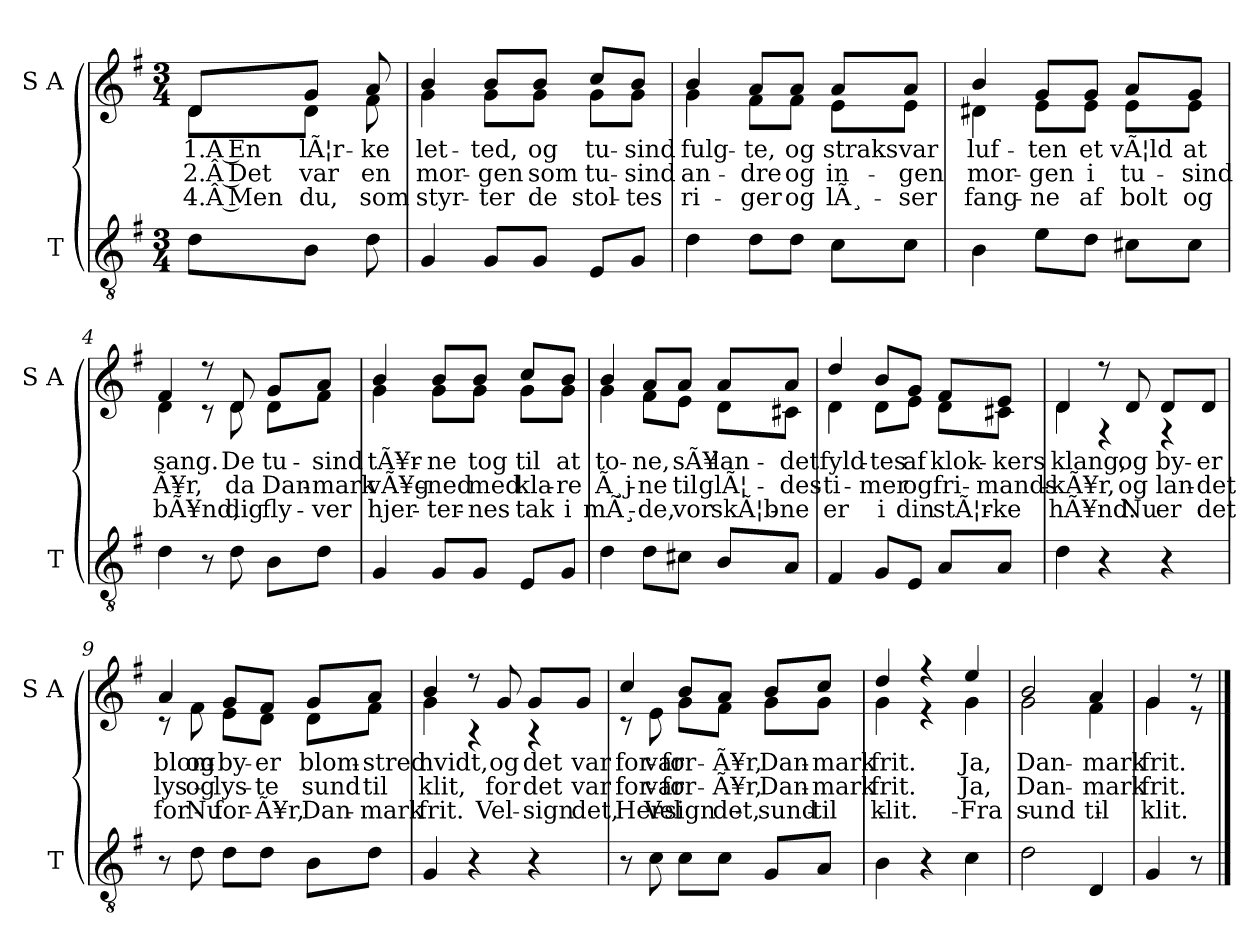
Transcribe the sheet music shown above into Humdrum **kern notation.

**kern	**kern	**text	**text	**text
*part2	*part1	*part1	*part1	*part1
*staff2	*staff1	*staff1	*staff1	*staff1
*I"T	*I"S A	*	*	*
*I'T	*I'S A	*	*	*
*clefGv2	*clefG2	*	*	*
*k[f#]	*k[f#]	*	*	*
*M3/4	*M3/4	*	*	*
=	=	=	=	=
!	!	!LO:LY:a	!LO:LY:a	!LO:LY:a
*	*^	*	*	*
!	!	!	!LO:LY:b	!LO:LY:b	!LO:LY:b
8d\L	8d/L	8d\L	1.Â En	2.Â Det	4.Â Men
!	!	!	!LO:LY:a	!LO:LY:a	!LO:LY:a
!	!	!	!LO:LY:b	!LO:LY:b	!LO:LY:b
8B\J	8g/J	8d\J	lÃ¦r-	var	du,
!	!	!	!LO:LY:a	!LO:LY:a	!LO:LY:a
!	!	!	!LO:LY:b	!LO:LY:b	!LO:LY:b
8d\	8a/	8f#\	-ke	en	som
=1	=1	=1	=1	=1	=1
!	!	!	!LO:LY:a	!LO:LY:a	!LO:LY:a
!	!	!	!LO:LY:b	!LO:LY:b	!LO:LY:b
4G/	4b/	4g\	let-	mor-	styr-
!	!	!	!LO:LY:a	!LO:LY:a	!LO:LY:a
!	!	!	!LO:LY:b	!LO:LY:b	!LO:LY:b
8G/L	8b/L	8g\L	-ted,	-gen	-ter
!	!	!	!LO:LY:a	!LO:LY:a	!LO:LY:a
!	!	!	!LO:LY:b	!LO:LY:b	!LO:LY:b
8G/J	8b/J	8g\J	og	som	de
!	!	!	!LO:LY:a	!LO:LY:a	!LO:LY:a
!	!	!	!LO:LY:b	!LO:LY:b	!LO:LY:b
8E/L	8cc/L	8g\L	tu-	tu-	stol-
!	!	!	!LO:LY:a	!LO:LY:a	!LO:LY:a
!	!	!	!LO:LY:b	!LO:LY:b	!LO:LY:b
8G/J	8b/J	8g\J	-sind	-sind	-tes
=2	=2	=2	=2	=2	=2
!	!	!	!LO:LY:a	!LO:LY:a	!LO:LY:a
!	!	!	!LO:LY:b	!LO:LY:b	!LO:LY:b
4d\	4b/	4g\	fulg-	an-	ri-
!	!	!	!LO:LY:a	!LO:LY:a	!LO:LY:a
!	!	!	!LO:LY:b	!LO:LY:b	!LO:LY:b
8d\L	8a/L	8f#\L	-te,	-dre	-ger
!	!	!	!LO:LY:a	!LO:LY:a	!LO:LY:a
!	!	!	!LO:LY:b	!LO:LY:b	!LO:LY:b
8d\J	8a/J	8f#\J	og	og	og
!	!	!	!LO:LY:a	!LO:LY:a	!LO:LY:a
!	!	!	!LO:LY:b	!LO:LY:b	!LO:LY:b
8c\L	8a/L	8e\L	straks	in-	lÃ¸-
!	!	!	!LO:LY:a	!LO:LY:a	!LO:LY:a
!	!	!	!LO:LY:b	!LO:LY:b	!LO:LY:b
8c\J	8a/J	8e\J	var	-gen	-ser
=3	=3	=3	=3	=3	=3
!	!	!	!LO:LY:a	!LO:LY:a	!LO:LY:a
!	!	!	!LO:LY:b	!LO:LY:b	!LO:LY:b
4B\	4b/	4d#X\	luf-	mor-	fang-
!	!	!	!LO:LY:a	!LO:LY:a	!LO:LY:a
!	!	!	!LO:LY:b	!LO:LY:b	!LO:LY:b
8e\L	8g/L	8e\L	-ten	-gen	-ne
!	!	!	!LO:LY:a	!LO:LY:a	!LO:LY:a
!	!	!	!LO:LY:b	!LO:LY:b	!LO:LY:b
8d\J	8g/J	8e\J	et	i	af
!	!	!	!LO:LY:a	!LO:LY:a	!LO:LY:a
!	!	!	!LO:LY:b	!LO:LY:b	!LO:LY:b
8c#X\L	8a/L	8e\L	vÃ¦ld	tu-	bolt
!	!	!	!LO:LY:a	!LO:LY:a	!LO:LY:a
!	!	!	!LO:LY:b	!LO:LY:b	!LO:LY:b
8c#\J	8g/J	8e\J	at	-sind	og
!!LO:LB:g=z	!!
=4	=4	=4	=4	=4	=4
!	!	!	!LO:LY:a	!LO:LY:a	!LO:LY:a
!	!	!	!LO:LY:b	!LO:LY:b	!LO:LY:b
4d\	4f#/	4d\	sang.	Ã¥r,	bÃ¥nd,
8r	8r	8r	.	.	.
!	!	!	!LO:LY:a	!LO:LY:a	!LO:LY:a
!	!	!	!LO:LY:b	!LO:LY:b	!LO:LY:b
8d\	8d/	8d\	De	da	dig
!	!	!	!LO:LY:a	!LO:LY:a	!LO:LY:a
!	!	!	!LO:LY:b	!LO:LY:b	!LO:LY:b
8B\L	8g/L	8d\L	tu-	Dan-	fly-
!	!	!	!LO:LY:a	!LO:LY:a	!LO:LY:a
!	!	!	!LO:LY:b	!LO:LY:b	!LO:LY:b
8d\J	8a/J	8f#\J	-sind	-mark	-ver
=5	=5	=5	=5	=5	=5
!	!	!	!LO:LY:a	!LO:LY:a	!LO:LY:a
!	!	!	!LO:LY:b	!LO:LY:b	!LO:LY:b
4G/	4b/	4g\	tÃ¥r-	vÃ¥g-	hjer-
!	!	!	!LO:LY:a	!LO:LY:a	!LO:LY:a
!	!	!	!LO:LY:b	!LO:LY:b	!LO:LY:b
8G/L	8b/L	8g\L	-ne	-ned	-ter-
!	!	!	!LO:LY:a	!LO:LY:a	!LO:LY:a
!	!	!	!LO:LY:b	!LO:LY:b	!LO:LY:b
8G/J	8b/J	8g\J	tog	med	-nes
!	!	!	!LO:LY:a	!LO:LY:a	!LO:LY:a
!	!	!	!LO:LY:b	!LO:LY:b	!LO:LY:b
8E/L	8cc/L	8g\L	til	kla-	tak
!	!	!	!LO:LY:a	!LO:LY:a	!LO:LY:a
!	!	!	!LO:LY:b	!LO:LY:b	!LO:LY:b
8G/J	8b/J	8g\J	at	-re	i
=6	=6	=6	=6	=6	=6
!	!	!	!LO:LY:a	!LO:LY:a	!LO:LY:a
!	!	!	!LO:LY:b	!LO:LY:b	!LO:LY:b
4d\	4b/	4g\	to-	Ã¸j-	mÃ¸-
!	!	!	!LO:LY:a	!LO:LY:a	!LO:LY:a
!	!	!	!LO:LY:b	!LO:LY:b	!LO:LY:b
8d\L	8a/L	8f#\L	-ne,	-ne	-de,
!	!	!	!LO:LY:a	!LO:LY:a	!LO:LY:a
!	!	!	!LO:LY:b	!LO:LY:b	!LO:LY:b
8c#X\J	8a/J	8e\J	sÃ¥	til	vor
!	!	!	!LO:LY:a	!LO:LY:a	!LO:LY:a
!	!	!	!LO:LY:b	!LO:LY:b	!LO:LY:b
8B/L	8a/L	8d\L	lan-	glÃ¦-	skÃ¦b-
!	!	!	!LO:LY:a	!LO:LY:a	!LO:LY:a
!	!	!	!LO:LY:b	!LO:LY:b	!LO:LY:b
8A/J	8a/J	8c#X\J	-det	-des-	-ne
!!LO:LB:g=z	!!
=7	=7	=7	=7	=7	=7
!	!	!	!LO:LY:a	!LO:LY:a	!LO:LY:a
!	!	!	!LO:LY:b	!LO:LY:b	!LO:LY:b
4F#/	4dd/	4d\	fyld-	-ti-	er
!	!	!	!LO:LY:a	!LO:LY:a	!LO:LY:a
!	!	!	!LO:LY:b	!LO:LY:b	!LO:LY:b
8G/L	8b/L	8d\L	-tes	-mer	i
!	!	!	!LO:LY:a	!LO:LY:a	!LO:LY:a
!	!	!	!LO:LY:b	!LO:LY:b	!LO:LY:b
8E/J	8g/J	8e\J	af	og	din
!	!	!	!LO:LY:a	!LO:LY:a	!LO:LY:a
!	!	!	!LO:LY:b	!LO:LY:b	!LO:LY:b
8A/L	8f#/L	8d\L	klok-	fri-	stÃ¦r-
!	!	!	!LO:LY:a	!LO:LY:a	!LO:LY:a
!	!	!	!LO:LY:b	!LO:LY:b	!LO:LY:b
8A/J	8e/J	8c#X\J	-kers	-mands-	-ke
=8	=8	=8	=8	=8	=8
!	!	!	!LO:LY:a	!LO:LY:a	!LO:LY:a
!	!	!	!LO:LY:b	!LO:LY:b	!LO:LY:b
4d\	4d/	4d\	klang,	-kÃ¥r,	hÃ¥nd.
4r	8r	4r	.	.	.
!	!	!	!LO:LY:a	!LO:LY:a	!LO:LY:a
.	8d/	.	og	og	Nu
!	!	!	!LO:LY:a	!LO:LY:a	!LO:LY:a
4r	8d/L	4r	by-	lan-	er
!	!	!	!LO:LY:a	!LO:LY:a	!LO:LY:a
.	8d/J	.	-er	-det	det
=9	=9	=9	=9	=9	=9
!	!	!	!LO:LY:a	!LO:LY:a	!LO:LY:a
8r	4a/	8r	blom-	lys-	for-
!	!	!	!LO:LY:b	!LO:LY:b	!LO:LY:b
8d\	.	8f#\	og	og	Nu
!	!	!	!LO:LY:a	!LO:LY:a	!LO:LY:a
!	!	!	!LO:LY:b	!LO:LY:b	!LO:LY:b
8d\L	8g/L	8e\L	by-	lys-	for-
!	!	!	!LO:LY:a	!LO:LY:a	!LO:LY:a
!	!	!	!LO:LY:b	!LO:LY:b	!LO:LY:b
8d\J	8f#/J	8d\J	-er	-te	-Ã¥r,
!	!	!	!LO:LY:a	!LO:LY:a	!LO:LY:a
!	!	!	!LO:LY:b	!LO:LY:b	!LO:LY:b
8B\L	8g/L	8d\L	blom-	sund	Dan-
!	!	!	!LO:LY:a	!LO:LY:a	!LO:LY:a
!	!	!	!LO:LY:b	!LO:LY:b	!LO:LY:b
8d\J	8a/J	8f#\J	-stred	til	-mark
!!LO:LB:g=z	!!
=10	=10	=10	=10	=10	=10
!	!	!	!LO:LY:a	!LO:LY:a	!LO:LY:a
!	!	!	!LO:LY:b	!LO:LY:b	!LO:LY:b
4G/	4b/	4g\	hvidt,	klit,	frit.
4r	8r	4r	.	.	.
!	!	!	!LO:LY:a	!LO:LY:a	!LO:LY:a
.	8g/	.	og	for	Vel-
!	!	!	!LO:LY:a	!LO:LY:a	!LO:LY:a
4r	8g/L	4r	det	det	-sign
!	!	!	!LO:LY:a	!LO:LY:a	!LO:LY:a
.	8g/J	.	var	var	det,
=11	=11	=11	=11	=11	=11
!	!	!	!LO:LY:a	!LO:LY:a	!LO:LY:a
8r	4cc/	8r	for-	for-	Her-
!	!	!	!LO:LY:b	!LO:LY:b	!LO:LY:b
8c\	.	8e\	var	var	Vel-
!	!	!	!LO:LY:a	!LO:LY:a	!LO:LY:a
!	!	!	!LO:LY:b	!LO:LY:b	!LO:LY:b
8c\L	8b/L	8g\L	for-	for-	-sign
!	!	!	!LO:LY:a	!LO:LY:a	!LO:LY:a
!	!	!	!LO:LY:b	!LO:LY:b	!LO:LY:b
8c\J	8a/J	8f#\J	-Ã¥r,	-Ã¥r,	det,
!	!	!	!LO:LY:a	!LO:LY:a	!LO:LY:a
!	!	!	!LO:LY:b	!LO:LY:b	!LO:LY:b
8G/L	8b/L	8g\L	Dan-	Dan-	sund
!	!	!	!LO:LY:a	!LO:LY:a	!LO:LY:a
!	!	!	!LO:LY:b	!LO:LY:b	!LO:LY:b
8A/J	8cc/J	8g\J	-mark	-mark	til
=12	=12	=12	=12	=12	=12
!	!	!	!LO:LY:a	!LO:LY:a	!LO:LY:a
!	!	!	!LO:LY:b	!LO:LY:b	!LO:LY:b
4B\	4dd/	4g\	frit.	frit.	klit.
4r	4r	4r	.	.	.
!	!	!	!LO:LY:a	!LO:LY:a	!LO:LY:a
!	!	!	!LO:LY:b	!LO:LY:b	!LO:LY:b
4c\	4ee/	4g\	Ja,	Ja,	Fra
=13	=13	=13	=13	=13	=13
!	!	!	!LO:LY:a	!LO:LY:a	!LO:LY:a
!	!	!	!LO:LY:b	!LO:LY:b	!LO:LY:b
2d\	2b/	2g\	Dan-	Dan-	sund
!	!	!	!LO:LY:a	!LO:LY:a	!LO:LY:a
!	!	!	!LO:LY:b	!LO:LY:b	!LO:LY:b
4D/	4a/	4f#\	-mark	-mark	til
=14	=14	=14	=14	=14	=14
!	!	!	!LO:LY:a	!LO:LY:a	!LO:LY:a
!	!	!	!LO:LY:b	!LO:LY:b	!LO:LY:b
4G/	4g/	4g\	frit.	frit.	klit.
8r	8r	8r	.	.	.
*	*v	*v	*	*	*
==	==	==	==	==
*-	*-	*-	*-	*-
